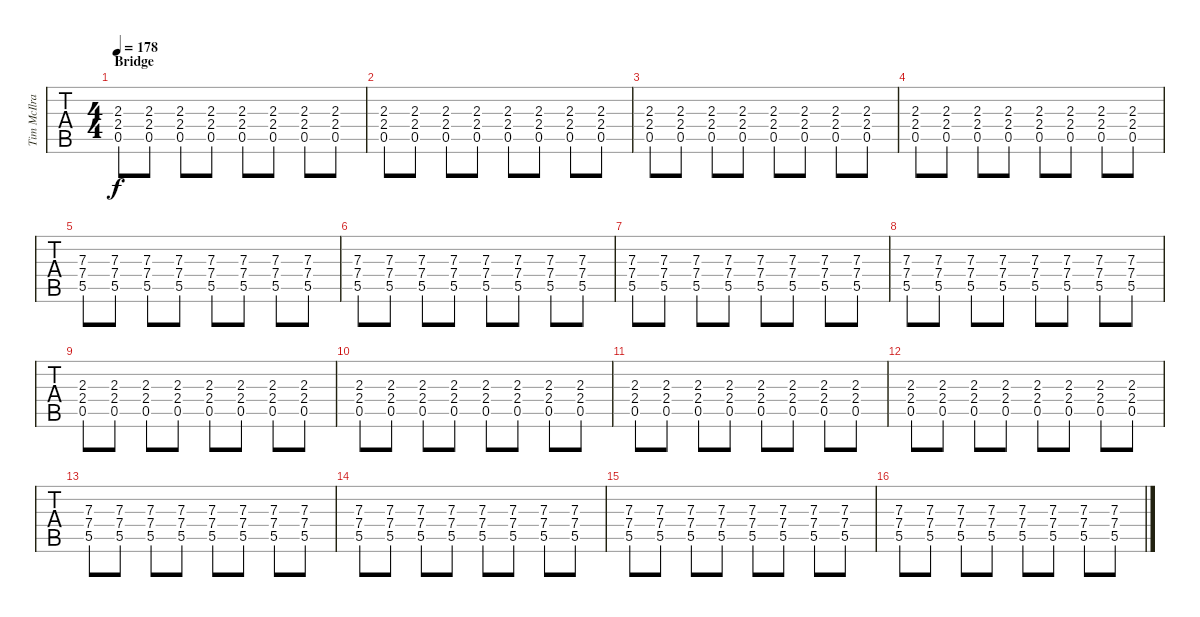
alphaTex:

\track ("Tim McIlrath - Guitar Two" "Tim McIlra") {instrument distortionguitar}
\staff {tabs}
\tuning (Eb4 Bb3 Gb3 Db3 Ab2 Eb2) {hide}
\ts (4 4)
\section ("" "Bridge")
\tempo 178
\clef g2
\ks c
(2.3 2.4 0.5).8{dy f balance 3} (2.3 2.4 0.5).8 (2.3 2.4 0.5).8 (2.3 2.4 0.5).8 (2.3 2.4 0.5).8 (2.3 2.4 0.5).8 (2.3 2.4 0.5).8 (2.3 2.4 0.5).8 |
(2.3 2.4 0.5).8 (2.3 2.4 0.5).8 (2.3 2.4 0.5).8 (2.3 2.4 0.5).8 (2.3 2.4 0.5).8 (2.3 2.4 0.5).8 (2.3 2.4 0.5).8 (2.3 2.4 0.5).8 |
(2.3 2.4 0.5).8 (2.3 2.4 0.5).8 (2.3 2.4 0.5).8 (2.3 2.4 0.5).8 (2.3 2.4 0.5).8 (2.3 2.4 0.5).8 (2.3 2.4 0.5).8 (2.3 2.4 0.5).8 |
(2.3 2.4 0.5).8 (2.3 2.4 0.5).8 (2.3 2.4 0.5).8 (2.3 2.4 0.5).8 (2.3 2.4 0.5).8 (2.3 2.4 0.5).8 (2.3 2.4 0.5).8 (2.3 2.4 0.5).8 |
(7.3 7.4 5.5).8 (7.3 7.4 5.5).8 (7.3 7.4 5.5).8 (7.3 7.4 5.5).8 (7.3 7.4 5.5).8 (7.3 7.4 5.5).8 (7.3 7.4 5.5).8 (7.3 7.4 5.5).8 |
(7.3 7.4 5.5).8 (7.3 7.4 5.5).8 (7.3 7.4 5.5).8 (7.3 7.4 5.5).8 (7.3 7.4 5.5).8 (7.3 7.4 5.5).8 (7.3 7.4 5.5).8 (7.3 7.4 5.5).8 |
(7.3 7.4 5.5).8 (7.3 7.4 5.5).8 (7.3 7.4 5.5).8 (7.3 7.4 5.5).8 (7.3 7.4 5.5).8 (7.3 7.4 5.5).8 (7.3 7.4 5.5).8 (7.3 7.4 5.5).8 |
(7.3 7.4 5.5).8 (7.3 7.4 5.5).8 (7.3 7.4 5.5).8 (7.3 7.4 5.5).8 (7.3 7.4 5.5).8 (7.3 7.4 5.5).8 (7.3 7.4 5.5).8 (7.3 7.4 5.5).8 |
(2.3 2.4 0.5).8 (2.3 2.4 0.5).8 (2.3 2.4 0.5).8 (2.3 2.4 0.5).8 (2.3 2.4 0.5).8 (2.3 2.4 0.5).8 (2.3 2.4 0.5).8 (2.3 2.4 0.5).8 |
(2.3 2.4 0.5).8 (2.3 2.4 0.5).8 (2.3 2.4 0.5).8 (2.3 2.4 0.5).8 (2.3 2.4 0.5).8 (2.3 2.4 0.5).8 (2.3 2.4 0.5).8 (2.3 2.4 0.5).8 |
(2.3 2.4 0.5).8 (2.3 2.4 0.5).8 (2.3 2.4 0.5).8 (2.3 2.4 0.5).8 (2.3 2.4 0.5).8 (2.3 2.4 0.5).8 (2.3 2.4 0.5).8 (2.3 2.4 0.5).8 |
(2.3 2.4 0.5).8 (2.3 2.4 0.5).8 (2.3 2.4 0.5).8 (2.3 2.4 0.5).8 (2.3 2.4 0.5).8 (2.3 2.4 0.5).8 (2.3 2.4 0.5).8 (2.3 2.4 0.5).8 |
(7.3 7.4 5.5).8 (7.3 7.4 5.5).8 (7.3 7.4 5.5).8 (7.3 7.4 5.5).8 (7.3 7.4 5.5).8 (7.3 7.4 5.5).8 (7.3 7.4 5.5).8 (7.3 7.4 5.5).8 |
(7.3 7.4 5.5).8 (7.3 7.4 5.5).8 (7.3 7.4 5.5).8 (7.3 7.4 5.5).8 (7.3 7.4 5.5).8 (7.3 7.4 5.5).8 (7.3 7.4 5.5).8 (7.3 7.4 5.5).8 |
(7.3 7.4 5.5).8 (7.3 7.4 5.5).8 (7.3 7.4 5.5).8 (7.3 7.4 5.5).8 (7.3 7.4 5.5).8 (7.3 7.4 5.5).8 (7.3 7.4 5.5).8 (7.3 7.4 5.5).8 |
(7.3 7.4 5.5).8 (7.3 7.4 5.5).8 (7.3 7.4 5.5).8 (7.3 7.4 5.5).8 (7.3 7.4 5.5).8 (7.3 7.4 5.5).8 (7.3 7.4 5.5).8 (7.3 7.4 5.5).8
